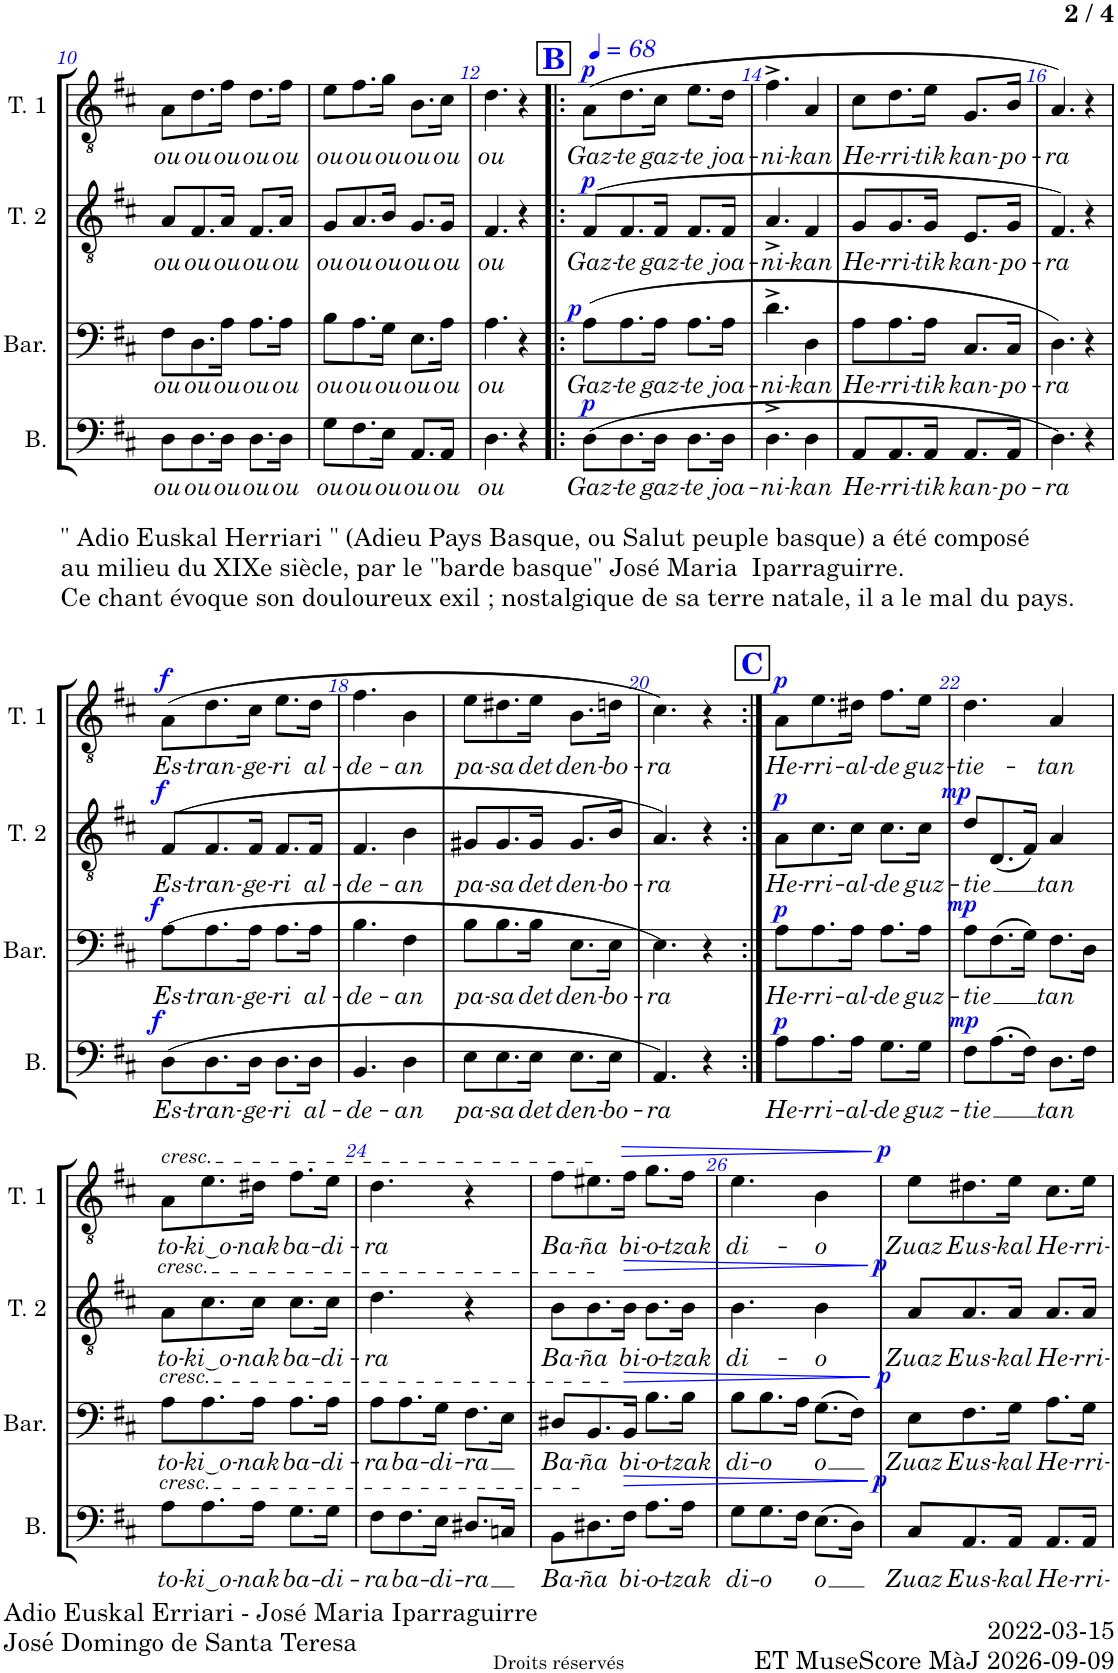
**kern	**text	**dynam	**kern	**text	**dynam	**kern	**text	**dynam	**kern	**text	**dynam
*part4	*part4	*part4	*part3	*part3	*part3	*part2	*part2	*part2	*part1	*part1	*part1
*staff4	*staff4	*staff4	*staff3	*staff3	*staff3	*staff2	*staff2	*staff2	*staff1	*staff1	*staff1
*I"Basse	*	*	*I"Baryton	*	*	*I"Ténor 2	*	*	*I"Ténor 1	*	*
*I'B.	*	*	*I'Bar.	*	*	*I'T. 2	*	*	*I'T. 1	*	*
!!LO:PB:g=z
*clefF4	*	*	*clefF4	*	*	*clefGv2	*	*	*clefGv2	*	*
*k[f#c#]	*	*	*k[f#c#]	*	*	*k[f#c#]	*	*	*k[f#c#]	*	*
*M5/8	*	*	*M5/8	*	*	*M5/8	*	*	*M5/8	*	*
=10	=10	=10	=10	=10	=10	=10	=10	=10	=10	=10	=10
!	!LO:LY:b	!	!	!LO:LY:b	!	!	!LO:LY:b	!	!	!LO:LY:b	!
8D\L	ou	.	8F#\L	ou	.	8A/L	ou	.	8A\L	ou	.
!	!LO:LY:b	!	!	!LO:LY:b	!	!	!LO:LY:b	!	!	!LO:LY:b	!
8.D\	ou	.	8.D\	ou	.	8.F#/	ou	.	8.d\	ou	.
!	!LO:LY:b	!	!	!LO:LY:b	!	!	!LO:LY:b	!	!	!LO:LY:b	!
16D\Jk	ou	.	16A\Jk	ou	.	16A/Jk	ou	.	16f#\Jk	ou	.
!	!LO:LY:b	!	!	!LO:LY:b	!	!	!LO:LY:b	!	!	!LO:LY:b	!
8.D\L	ou	.	8.A\L	ou	.	8.F#/L	ou	.	8.d\L	ou	.
!	!LO:LY:b	!	!	!LO:LY:b	!	!	!LO:LY:b	!	!	!LO:LY:b	!
16D\Jk	ou	.	16A\Jk	ou	.	16A/Jk	ou	.	16f#\Jk	ou	.
=11	=11	=11	=11	=11	=11	=11	=11	=11	=11	=11	=11
!	!LO:LY:b	!	!	!LO:LY:b	!	!	!LO:LY:b	!	!	!LO:LY:b	!
8G\L	ou	.	8B\L	ou	.	8G/L	ou	.	8e\L	ou	.
!	!LO:LY:b	!	!	!LO:LY:b	!	!	!LO:LY:b	!	!	!LO:LY:b	!
8.F#\	ou	.	8.A\	ou	.	8.A/	ou	.	8.f#\	ou	.
!	!LO:LY:b	!	!	!LO:LY:b	!	!	!LO:LY:b	!	!	!LO:LY:b	!
16E\Jk	ou	.	16G\Jk	ou	.	16B/Jk	ou	.	16g\Jk	ou	.
!	!LO:LY:b	!	!	!LO:LY:b	!	!	!LO:LY:b	!	!	!LO:LY:b	!
8.AA/L	ou	.	8.E\L	ou	.	8.G/L	ou	.	8.B\L	ou	.
!	!LO:LY:b	!	!	!LO:LY:b	!	!	!LO:LY:b	!	!	!LO:LY:b	!
16AA/Jk	ou	.	16A\Jk	ou	.	16G/Jk	ou	.	16c#\Jk	ou	.
=12	=12	=12	=12	=12	=12	=12	=12	=12	=12	=12	=12
!	!LO:LY:b	!	!	!LO:LY:b	!	!	!LO:LY:b	!	!	!LO:LY:b	!
4.D\	ou	.	4.A\	ou	.	4.F#/	ou	.	4.d\	ou	.
4r	.	.	4r	.	.	4r	.	.	4r	.	.
=13!|:	=13!|:	=13!|:	=13!|:	=13!|:	=13!|:	=13!|:	=13!|:	=13!|:	=13!|:	=13!|:	=13!|:
!!LO:REH:place=s1:a:B:cj:color=#0000FF:fs=14:t=B
*	*	*	*	*	*	*	*	*	*MM68	*	*
!	!LO:LY:b	!LO:DY:a	!	!LO:LY:b	!LO:DY:a	!	!LO:LY:b	!LO:DY:a	!	!LO:LY:b	!LO:DY:a
(8D\L	Gaz-	p	(8A\L	Gaz-	p	(>8F#/L	Gaz-	p	(8A\L	Gaz-	p
!	!LO:LY:b	!	!	!LO:LY:b	!	!	!LO:LY:b	!	!	!LO:LY:b	!
8.D\	-te	.	8.A\	-te	.	8.F#/	-te	.	8.d\	-te	.
!	!LO:LY:b	!	!	!LO:LY:b	!	!	!LO:LY:b	!	!	!LO:LY:b	!
16D\Jk	gaz-	.	16A\Jk	gaz-	.	16F#/Jk	gaz-	.	16c#\Jk	gaz-	.
!	!LO:LY:b	!	!	!LO:LY:b	!	!	!LO:LY:b	!	!	!LO:LY:b	!
8.D\L	-te	.	8.A\L	-te	.	8.F#/L	-te	.	8.e\L	-te	.
!	!LO:LY:b	!	!	!LO:LY:b	!	!	!LO:LY:b	!	!	!LO:LY:b	!
16D\Jk	joa-	.	16A\Jk	joa-	.	16F#/Jk	joa-	.	16d\Jk	joa-	.
=14	=14	=14	=14	=14	=14	=14	=14	=14	=14	=14	=14
!	!LO:LY:b	!	!	!LO:LY:b	!	!	!LO:LY:b	!	!	!LO:LY:b	!
4.D^\	-ni-	.	4.d^\	-ni-	.	4.A^/	-ni-	.	4.f#^\	-ni-	.
!	!LO:LY:b	!	!	!LO:LY:b	!	!	!LO:LY:b	!	!	!LO:LY:b	!
4D\	-kan	.	4D\	-kan	.	4F#/	-kan	.	4A/	-kan	.
=15	=15	=15	=15	=15	=15	=15	=15	=15	=15	=15	=15
!	!LO:LY:b	!	!	!LO:LY:b	!	!	!LO:LY:b	!	!	!LO:LY:b	!
8AA/L	He-	.	8A\L	He-	.	8G/L	He-	.	8c#\L	He-	.
!	!LO:LY:b	!	!	!LO:LY:b	!	!	!LO:LY:b	!	!	!LO:LY:b	!
8.AA/	-rri-	.	8.A\	-rri-	.	8.G/	-rri-	.	8.d\	-rri-	.
!	!LO:LY:b	!	!	!LO:LY:b	!	!	!LO:LY:b	!	!	!LO:LY:b	!
16AA/Jk	-tik	.	16A\Jk	-tik	.	16G/Jk	-tik	.	16e\Jk	-tik	.
!	!LO:LY:b	!	!	!LO:LY:b	!	!	!LO:LY:b	!	!	!LO:LY:b	!
8.AA/L	kan-	.	8.C#/L	kan-	.	8.E/L	kan-	.	8.G/L	kan-	.
!	!LO:LY:b	!	!	!LO:LY:b	!	!	!LO:LY:b	!	!	!LO:LY:b	!
16AA/Jk	-po-	.	16C#/Jk	-po-	.	16G/Jk	-po-	.	16B/Jk	-po-	.
=16	=16	=16	=16	=16	=16	=16	=16	=16	=16	=16	=16
!	!LO:LY:b	!	!	!LO:LY:b	!	!	!LO:LY:b	!	!	!LO:LY:b	!
4.D\)	-ra	.	4.D\)	-ra	.	4.F#/)	-ra	.	4.A/)	-ra	.
4r	.	.	4r	.	.	4r	.	.	4r	.	.
!!LO:LB:g=z
=17	=17	=17	=17	=17	=17	=17	=17	=17	=17	=17	=17
!	!LO:LY:b	!LO:DY:a	!	!LO:LY:b	!LO:DY:a	!	!LO:LY:b	!LO:DY:a	!	!LO:LY:b	!LO:DY:a
(8D\L	Es-	f	(8A\L	Es-	f	(8F#/L	Es-	f	(8A\L	Es-	f
!	!LO:LY:b	!	!	!LO:LY:b	!	!	!LO:LY:b	!	!	!LO:LY:b	!
8.D\	-tran-	.	8.A\	-tran-	.	8.F#/	-tran-	.	8.d\	-tran-	.
!	!LO:LY:b	!	!	!LO:LY:b	!	!	!LO:LY:b	!	!	!LO:LY:b	!
16D\Jk	-ge-	.	16A\Jk	-ge-	.	16F#/Jk	-ge-	.	16c#\Jk	-ge-	.
!	!LO:LY:b	!	!	!LO:LY:b	!	!	!LO:LY:b	!	!	!LO:LY:b	!
8.D\L	-ri	.	8.A\L	-ri	.	8.F#/L	-ri	.	8.e\L	-ri	.
!	!LO:LY:b	!	!	!LO:LY:b	!	!	!LO:LY:b	!	!	!LO:LY:b	!
16D\Jk	al-	.	16A\Jk	al-	.	16F#/Jk	al-	.	16d\Jk	al-	.
=18	=18	=18	=18	=18	=18	=18	=18	=18	=18	=18	=18
!	!LO:LY:b	!	!	!LO:LY:b	!	!	!LO:LY:b	!	!	!LO:LY:b	!
4.BB/	-de-	.	4.B\	-de-	.	4.F#/	-de-	.	4.f#\	-de-	.
!	!LO:LY:b	!	!	!LO:LY:b	!	!	!LO:LY:b	!	!	!LO:LY:b	!
4D\	-an	.	4F#\	-an	.	4B\	-an	.	4B\	-an	.
=19	=19	=19	=19	=19	=19	=19	=19	=19	=19	=19	=19
!	!LO:LY:b	!	!	!LO:LY:b	!	!	!LO:LY:b	!	!	!LO:LY:b	!
8E\L	pa-	.	8B\L	pa-	.	8G#X/L	pa-	.	8e\L	pa-	.
!	!LO:LY:b	!	!	!LO:LY:b	!	!	!LO:LY:b	!	!	!LO:LY:b	!
8.E\	-sa	.	8.B\	-sa	.	8.G#/	-sa	.	8.d#X\	-sa	.
!	!LO:LY:b	!	!	!LO:LY:b	!	!	!LO:LY:b	!	!	!LO:LY:b	!
16E\Jk	det	.	16B\Jk	det	.	16G#/Jk	det	.	16e\Jk	det	.
!	!LO:LY:b	!	!	!LO:LY:b	!	!	!LO:LY:b	!	!	!LO:LY:b	!
8.E\L	den-	.	8.E\L	den-	.	8.G#/L	den-	.	8.B\L	den-	.
!	!LO:LY:b	!	!	!LO:LY:b	!	!	!LO:LY:b	!	!	!LO:LY:b	!
16E\Jk	-bo-	.	16E\Jk	-bo-	.	16B/Jk	-bo-	.	16dn\Jk	-bo-	.
=20	=20	=20	=20	=20	=20	=20	=20	=20	=20	=20	=20
!	!LO:LY:b	!	!	!LO:LY:b	!	!	!LO:LY:b	!	!	!LO:LY:b	!
4.AA/)	-ra	.	4.E\)	-ra	.	4.A/)	-ra	.	4.c#\)	-ra	.
4r	.	.	4r	.	.	4r	.	.	4r	.	.
!!LO:REH:place=s1:a:B:cj:color=#0000FF:fs=14:t=C
=21:|!	=21:|!	=21:|!	=21:|!	=21:|!	=21:|!	=21:|!	=21:|!	=21:|!	=21:|!	=21:|!	=21:|!
!	!LO:LY:b	!LO:DY:a	!	!LO:LY:b	!LO:DY:a	!	!LO:LY:b	!LO:DY:a	!	!LO:LY:b	!LO:DY:a
8A\L	He-	p	8A\L	He-	p	8A\L	He-	p	8A\L	He-	p
!	!LO:LY:b	!	!	!LO:LY:b	!	!	!LO:LY:b	!	!	!LO:LY:b	!
8.A\	-rri-	.	8.A\	-rri-	.	8.c#\	-rri-	.	8.e\	-rri-	.
!	!LO:LY:b	!	!	!LO:LY:b	!	!	!LO:LY:b	!	!	!LO:LY:b	!
16A\Jk	-al-	.	16A\Jk	-al-	.	16c#\Jk	-al-	.	16d#X\Jk	-al-	.
!	!LO:LY:b	!	!	!LO:LY:b	!	!	!LO:LY:b	!	!	!LO:LY:b	!
8.G\L	-de	.	8.A\L	-de	.	8.c#\L	-de	.	8.f#\L	-de	.
!	!LO:LY:b	!	!	!LO:LY:b	!	!	!LO:LY:b	!	!	!LO:LY:b	!
16G\Jk	guz-	.	16A\Jk	guz-	.	16c#\Jk	guz-	.	16e\Jk	guz-	.
=22	=22	=22	=22	=22	=22	=22	=22	=22	=22	=22	=22
!	!LO:LY:b	!LO:DY:a	!	!LO:LY:b	!LO:DY:a	!	!LO:LY:b	!LO:DY:a	!	!LO:LY:b	!
8F#\L	-tie	mp	8A\L	-tie	mp	8d/L	-tie	mp	4.d\	-tie-	.
(8.A\	.	.	(8.F#\	.	.	(8.D/	.	.	.	.	.
16F#\Jk)	.	.	16G\Jk)	.	.	16F#/Jk)	.	.	.	.	.
!	!LO:LY:b	!	!	!LO:LY:b	!	!	!LO:LY:b	!	!	!LO:LY:b	!
8.D\L	tan	.	8.F#\L	tan	.	4A/	tan	.	4A/	-tan	.
16F#\Jk	.	.	16D\Jk	.	.	.	.	.	.	.	.
!!LO:LB:g=z
=23	=23	=23	=23	=23	=23	=23	=23	=23	=23	=23	=23
!	!	!	!	!	!	!	!	!	!LO:TX:a:i:t=cresc.	!	!
!	!	!	!	!	!	!LO:TX:a:i:t=cresc.	!	!	!	!	!
!	!	!	!LO:TX:a:i:t=cresc.	!	!	!	!	!	!	!	!
!LO:TX:a:i:t=cresc.	!	!	!	!	!	!	!	!	!	!	!
!	!LO:LY:b	!	!	!LO:LY:b	!	!	!LO:LY:b	!	!	!LO:LY:b	!
8A\L	to-	.	8A\L	to-	.	8A\L	to-	.	8A\L	to-	.
!	!LO:LY:b	!	!	!LO:LY:b	!	!	!LO:LY:b	!	!	!LO:LY:b	!
8.A\	-ki ͜ o-	.	8.A\	-ki ͜ o-	.	8.c#\	-ki ͜ o-	.	8.e\	-ki ͜ o-	.
!	!LO:LY:b	!	!	!LO:LY:b	!	!	!LO:LY:b	!	!	!LO:LY:b	!
16A\Jk	-nak	.	16A\Jk	-nak	.	16c#\Jk	-nak	.	16d#X\Jk	-nak	.
!	!LO:LY:b	!	!	!LO:LY:b	!	!	!LO:LY:b	!	!	!LO:LY:b	!
8.G\L	ba-	.	8.A\L	ba-	.	8.c#\L	ba-	.	8.f#\L	ba-	.
!	!LO:LY:b	!	!	!LO:LY:b	!	!	!LO:LY:b	!	!	!LO:LY:b	!
16G\Jk	-di-	.	16A\Jk	-di-	.	16c#\Jk	-di-	.	16e\Jk	-di-	.
=24	=24	=24	=24	=24	=24	=24	=24	=24	=24	=24	=24
!	!LO:LY:b	!	!	!LO:LY:b	!	!	!LO:LY:b	!	!	!LO:LY:b	!
8F#\L	-ra	.	8A\L	-ra	.	4.d\	-ra	.	4.d\	-ra	.
!	!LO:LY:b	!	!	!LO:LY:b	!	!	!	!	!	!	!
8.F#\	ba-	.	8.A\	ba-	.	.	.	.	.	.	.
!	!LO:LY:b	!	!	!LO:LY:b	!	!	!	!	!	!	!
16E\Jk	-di-	.	16G\Jk	-di-	.	.	.	.	.	.	.
!	!LO:LY:b	!	!	!LO:LY:b	!	!	!	!	!	!	!
8.D#X/L	-ra	.	8.F#\L	-ra	.	4r	.	.	4r	.	.
16Cn/Jk	.	.	16E\Jk	.	.	.	.	.	.	.	.
=25	=25	=25	=25	=25	=25	=25	=25	=25	=25	=25	=25
!	!LO:LY:b	!	!	!LO:LY:b	!	!	!LO:LY:b	!	!	!LO:LY:b	!
8BB\L	Ba-	.	8D#X/L	Ba-	.	8B\L	Ba-	.	8f#\L	Ba-	.
!	!LO:LY:b	!	!	!LO:LY:b	!	!	!LO:LY:b	!	!	!LO:LY:b	!
8.D#X\	-ña	.	8.BB/	-ña	.	8.B\	-ña	.	8.e#X\	-ña	.
!	!LO:LY:b	!LO:HP:b	!	!LO:LY:b	!LO:HP:b	!	!LO:LY:b	!LO:HP:b	!	!LO:LY:b	!LO:HP:b
16F#\Jk	bi-	>	16BB/Jk	bi-	>	16B\Jk	bi-	>	16f#\Jk	bi-	>
!	!LO:LY:b	!	!	!LO:LY:b	!	!	!LO:LY:b	!	!	!LO:LY:b	!
8.A\L	-o-	.	8.B\L	-o-	.	8.B\L	-o-	.	8.g\L	-o-	.
!	!LO:LY:b	!	!	!LO:LY:b	!	!	!LO:LY:b	!	!	!LO:LY:b	!
16A\Jk	-tzak	.	16B\Jk	-tzak	.	16B\Jk	-tzak	.	16f#\Jk	-tzak	.
=26	=26	=26	=26	=26	=26	=26	=26	=26	=26	=26	=26
!	!LO:LY:b	!	!	!LO:LY:b	!	!	!LO:LY:b	!	!	!LO:LY:b	!
8G\L	di-	.	8B\L	di-	.	4.B\	di-	.	4.e\	di-	.
!	!LO:LY:b	!	!	!LO:LY:b	!	!	!	!	!	!	!
8.G\	-o	.	8.B\	-o	.	.	.	.	.	.	.
16F#\Jk	.	.	16A\Jk	.	.	.	.	.	.	.	.
!	!LO:LY:b	!	!	!LO:LY:b	!	!	!LO:LY:b	!	!	!LO:LY:b	!
(8.E\L	o	.	(8.G\L	o	.	4B\	-o	.	4B\	-o	.
16D\Jk)	.	.	16F#\Jk)	.	.	.	.	.	.	.	.
.	.	]	.	.	]	.	.	]	.	.	]
=27	=27	=27	=27	=27	=27	=27	=27	=27	=27	=27	=27
!	!LO:LY:b	!LO:DY:a	!	!LO:LY:b	!LO:DY:a	!	!LO:LY:b	!LO:DY:a	!	!LO:LY:b	!LO:DY:a
8C#/L	Zuaz	p	8E\L	Zuaz	p	8A/L	Zuaz	p	8e\L	Zuaz	p
!	!LO:LY:b	!	!	!LO:LY:b	!	!	!LO:LY:b	!	!	!LO:LY:b	!
8.AA/	Eus-	.	8.F#\	Eus-	.	8.A/	Eus-	.	8.d#X\	Eus-	.
!	!LO:LY:b	!	!	!LO:LY:b	!	!	!LO:LY:b	!	!	!LO:LY:b	!
16AA/Jk	-kal	.	16G\Jk	-kal	.	16A/Jk	-kal	.	16e\Jk	-kal	.
!	!LO:LY:b	!	!	!LO:LY:b	!	!	!LO:LY:b	!	!	!LO:LY:b	!
8.AA/L	He-	.	8.A\L	He-	.	8.A/L	He-	.	8.c#\L	He-	.
!	!LO:LY:b	!	!	!LO:LY:b	!	!	!LO:LY:b	!	!	!LO:LY:b	!
16AA/Jk	-rri-	.	16G\Jk	-rri-	.	16A/Jk	-rri-	.	16e\Jk	-rri-	.
=	=	=	=	=	=	=	=	=	=	=	=
*-	*-	*-	*-	*-	*-	*-	*-	*-	*-	*-	*-
